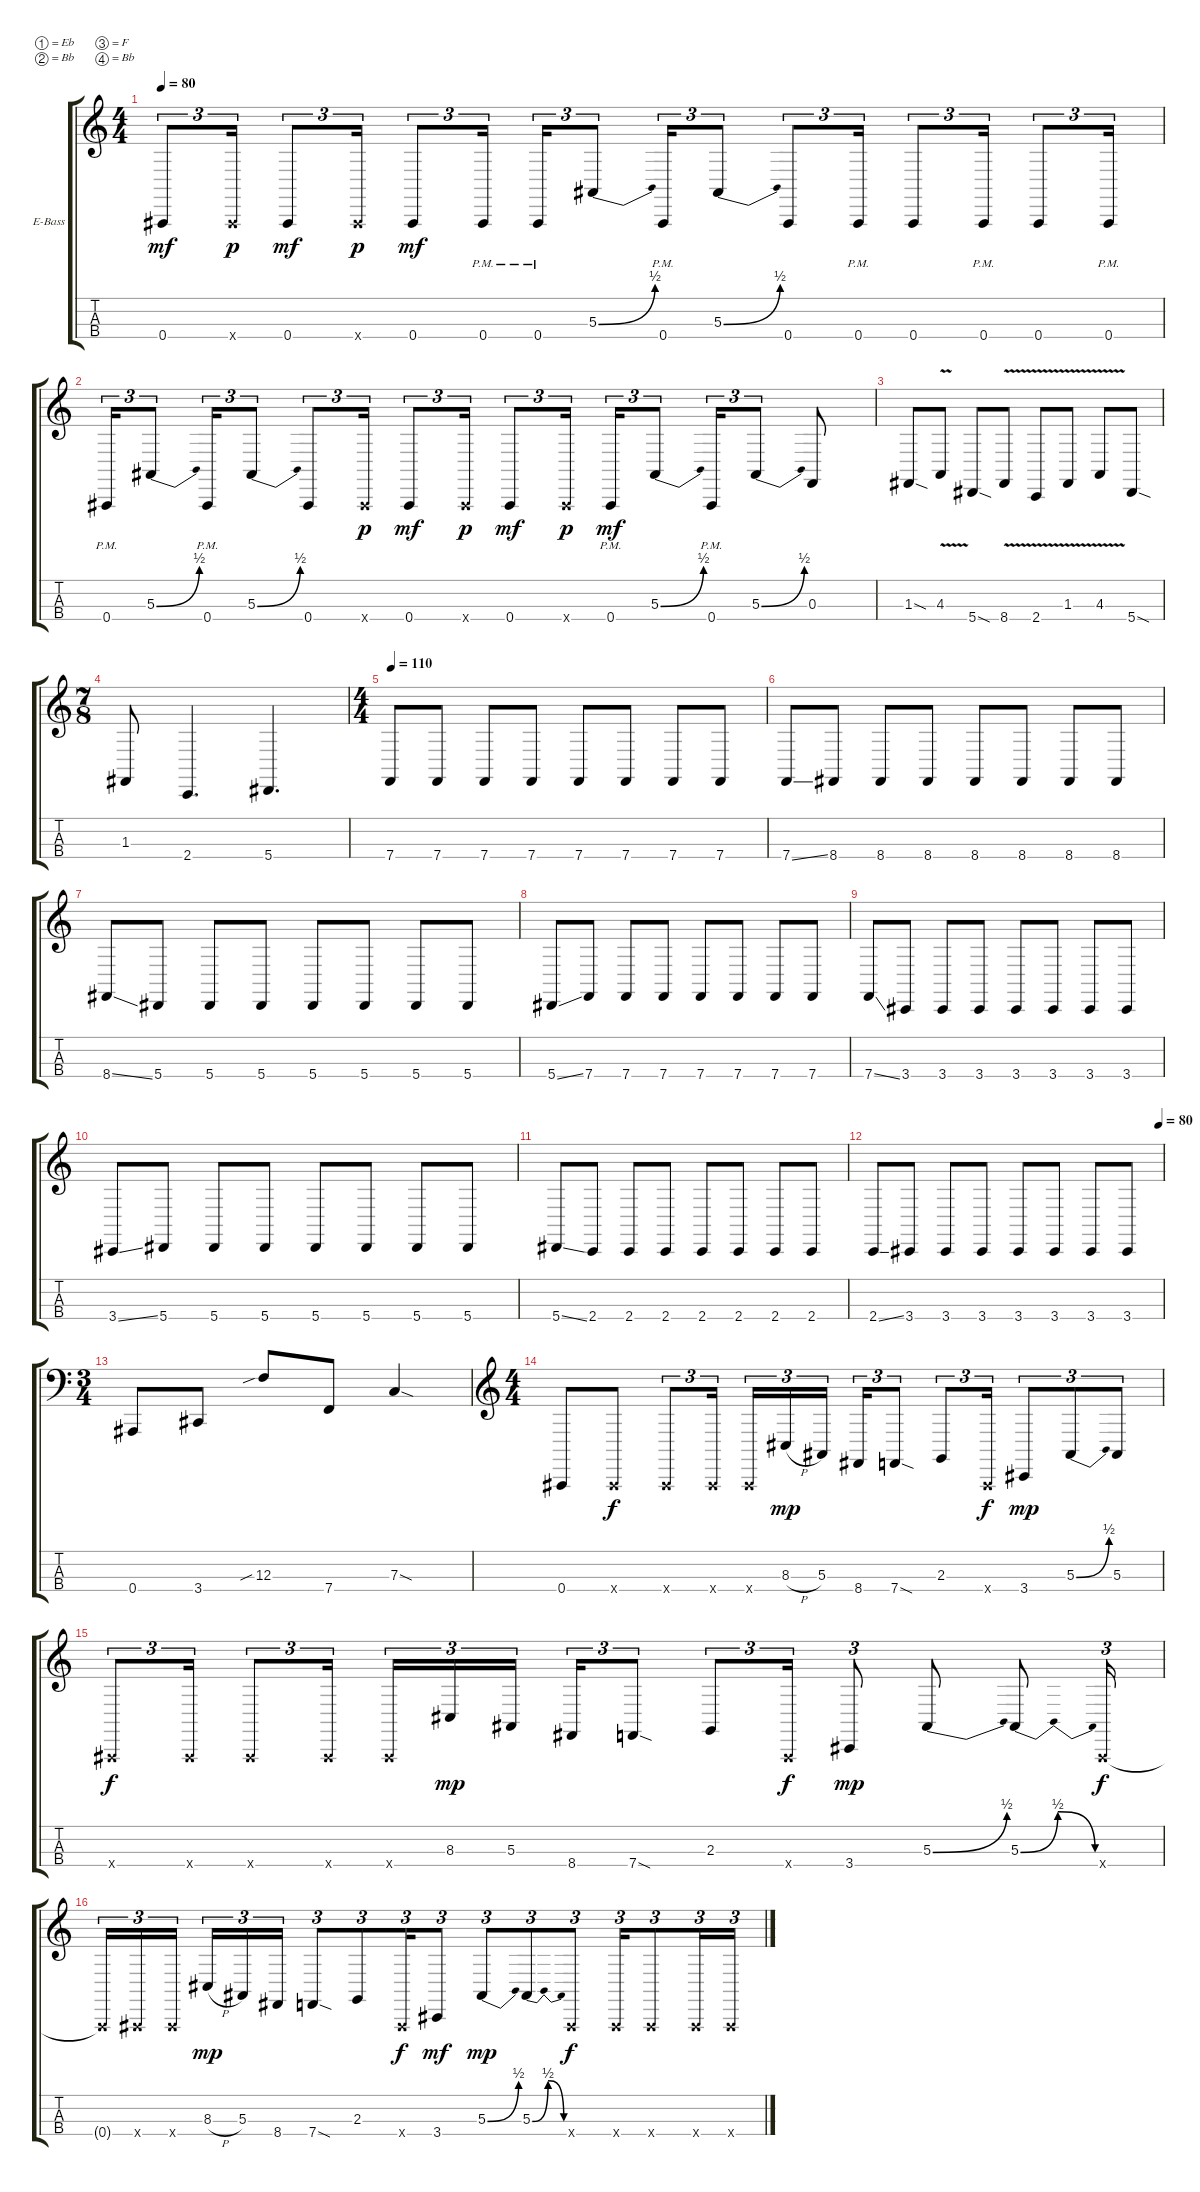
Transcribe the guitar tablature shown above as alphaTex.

\bracketExtendMode groupsimilarinstruments
\firstSystemTrackNameOrientation horizontal
\otherSystemsTrackNameOrientation horizontal
\track ("Electric Bass" "E-Bass") {instrument electricbassfinger}
\staff {score tabs}
\tuning (Eb2 Bb1 F1 Bb0)
\ts (4 4)
\tempo 80
\clef g2
\ks c
0.4.8{tu (3 2) dy mf} 0.4{x}.16{tu (3 2) dy p} 0.4.8{tu (3 2) dy mf} 0.4{x}.16{tu (3 2) dy p} 0.4.8{tu (3 2) dy mf} 0.4{pm}.16{tu (3 2)} 0.4{pm}.16{tu (3 2)} 5.3{be (bend 29.4 0 59.4 2)}.8{tu (3 2)} 0.4{pm}.16{tu (3 2)} 5.3{be (bend 29.4 0 59.4 2)}.8{tu (3 2)} 0.4.8{tu (3 2)} 0.4{pm}.16{tu (3 2)} 0.4.8{tu (3 2)} 0.4{pm}.16{tu (3 2)} 0.4.8{tu (3 2)} 0.4{pm}.16{tu (3 2)} |
0.4{pm}.16{tu (3 2)} 5.3{be (bend 29.4 0 59.4 2)}.8{tu (3 2)} 0.4{pm}.16{tu (3 2)} 5.3{be (bend 29.4 0 59.4 2)}.8{tu (3 2)} 0.4.8{tu (3 2)} 0.4{x}.16{tu (3 2) dy p} 0.4.8{tu (3 2) dy mf} 0.4{x}.16{tu (3 2) dy p} 0.4.8{tu (3 2) dy mf} 0.4{x}.16{tu (3 2) dy p} 0.4{pm}.16{tu (3 2) dy mf} 5.3{be (bend 29.4 0 59.4 2)}.8{tu (3 2)} 0.4{pm}.16{tu (3 2)} 5.3{be (bend 29.4 0 59.4 2)}.8{tu (3 2)} 0.3.8 |
1.3{sod}.8 4.3{v}.8 5.4{sod}.8 8.4{v}.8 2.4{v}.8 1.3{v}.8 4.3{v}.8 5.4{sod}.8 |
\ts (7 8)
1.3.8 2.4.4{d} 5.4.4{d} |
\ts (4 4)
\tempo (110 0.00625)
7.4.8 7.4.8 7.4.8 7.4.8 7.4.8 7.4.8 7.4.8 7.4.8 |
7.4{ss}.8 8.4.8 8.4.8 8.4.8 8.4.8 8.4.8 8.4.8 8.4.8 |
8.4{ss}.8 5.4.8 5.4.8 5.4.8 5.4.8 5.4.8 5.4.8 5.4.8 |
5.4{ss}.8 7.4.8 7.4.8 7.4.8 7.4.8 7.4.8 7.4.8 7.4.8 |
7.4{ss}.8 3.4.8 3.4.8 3.4.8 3.4.8 3.4.8 3.4.8 3.4.8 |
3.4{ss}.8 5.4.8 5.4.8 5.4.8 5.4.8 5.4.8 5.4.8 5.4.8 |
5.4{ss}.8 2.4.8 2.4.8 2.4.8 2.4.8 2.4.8 2.4.8 2.4.8 |
\tempo (80 0.9875)
2.4{ss}.8 3.4.8 3.4.8 3.4.8 3.4.8 3.4.8 3.4.8 3.4.8 |
\ts (3 4)
\clef f4
0.4.8 3.4.8 12.3{sib}.8 7.4.8 7.3{sod}.4 |
\ts (4 4)
\clef g2
0.4.8 0.4{x}.8{dy f} 0.4{x}.8{tu (3 2)} 0.4{x}.16{tu (3 2)} 0.4{x}.16{tu (3 2)} 8.3{h}.16{tu (3 2) dy mp} 5.3.16{tu (3 2)} 8.4.16{tu (3 2)} 7.4{sod}.8{tu (3 2)} 2.3.8{tu (3 2)} 0.4{x}.16{tu (3 2) dy f} 3.4.8{tu (3 2) dy mp} 5.3{be (bend 29.4 0 59.4 2)}.8{tu (3 2)} 5.3.8{tu (3 2)} |
0.4{x}.8{tu (3 2) dy f} 0.4{x}.16{tu (3 2)} 0.4{x}.8{tu (3 2)} 0.4{x}.16{tu (3 2)} 0.4{x}.16{tu (3 2)} 8.3.16{tu (3 2) dy mp} 5.3.16{tu (3 2)} 8.4.16{tu (3 2)} 7.4{sod}.8{tu (3 2)} 2.3.8{tu (3 2)} 0.4{x}.16{tu (3 2) dy f} 3.4.8{tu (3 2) dy mp} 5.3{be (bend 29.4 0 59.4 2)}.8 5.3{be (bendrelease 16.2 0 24 2 33.6 2 41.4 0)}.8 0.4{x}.16{tu (3 2) dy f} |
0.4{x t}.16{tu (3 2)} 0.4{x}.16{tu (3 2)} 0.4{x}.16{tu (3 2)} 8.3{h}.16{tu (3 2) dy mp} 5.3.16{tu (3 2)} 8.4.16{tu (3 2)} 7.4{sod}.8{tu (3 2)} 2.3.8{tu (3 2)} 0.4{x}.16{tu (3 2) dy f} 3.4.8{tu (3 2) dy mf} 5.3{be (bend 29.4 0 59.4 2)}.8{tu (3 2) dy mp} 5.3{be (bendrelease 16.2 0 24 2 33.6 2 41.4 0)}.8{tu (3 2)} 0.4{x}.8{tu (3 2) dy f} 0.4{x}.16{tu (3 2)} 0.4{x}.8{tu (3 2)} 0.4{x}.16{tu (3 2)} 0.4{x}.16{tu (3 2)}
